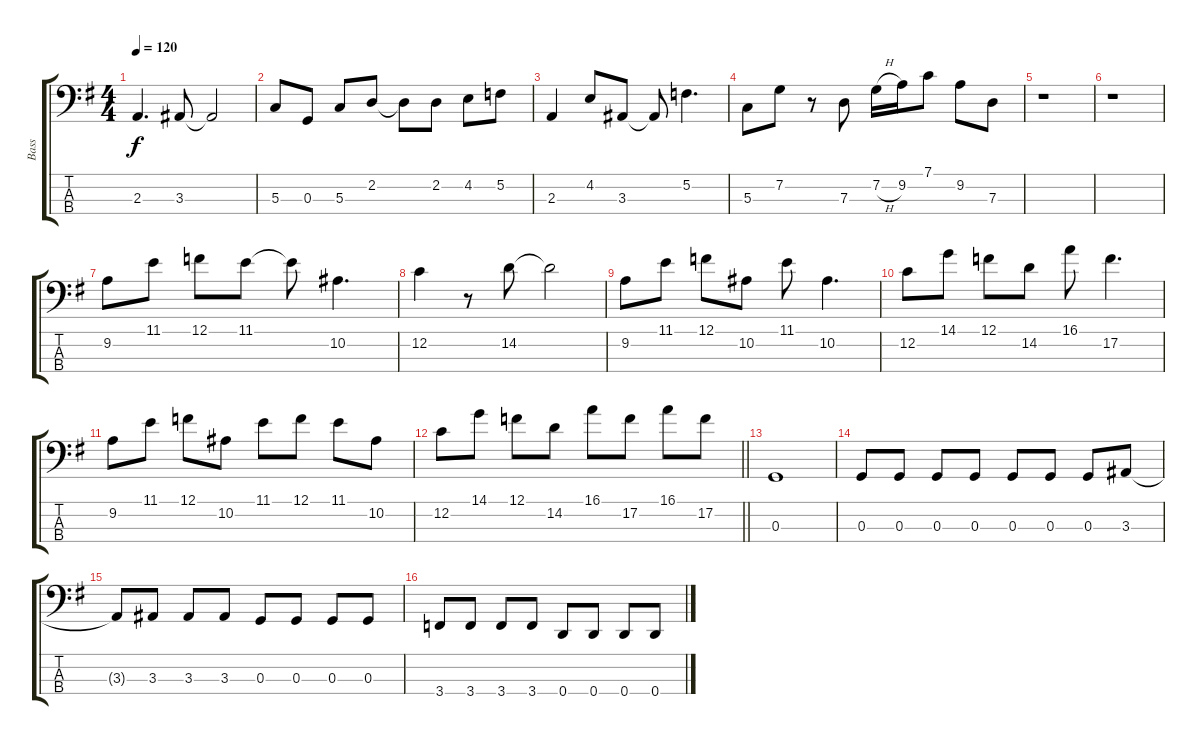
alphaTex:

\track ("Bass" "Bass") {instrument electricbasspick}
\staff {score tabs}
\tuning (F2 C2 G1 D1) {hide}
\ts (4 4)
\tempo 120
\clef f4
\ks g
2.3.4{d dy f} 3.3.8 3.3{t}.2 |
5.3.8 0.3.8 5.3.8 2.2.8 2.2{t}.8 2.2.8 4.2.8 5.2.8 |
2.3.4 4.2.8 3.3.8 3.3{t}.8 5.2.4{d} |
5.3.8 7.2.8 r.8 7.3.8 7.2{h}.16 9.2.16 7.1.8 9.2.8 7.3.8 |
r.1 |
r.1 |
9.2.8 11.1.8 12.1.8 11.1.8 11.1{t}.8 10.2.4{d} |
12.2.4 r.8 14.2.8 14.2{t}.2 |
9.2.8 11.1.8 12.1.8 10.2.8 11.1.8 10.2.4{d} |
12.2.8 14.1.8 12.1.8 14.2.8 16.1.8 17.2.4{d} |
9.2.8 11.1.8 12.1.8 10.2.8 11.1.8 12.1.8 11.1.8 10.2.8 |
\barLineRight lightlight
12.2.8 14.1.8 12.1.8 14.2.8 16.1.8 17.2.8 16.1.8 17.2.8 |
\section ("" " ")
0.3.1 |
0.3.8 0.3.8 0.3.8 0.3.8 0.3.8 0.3.8 0.3.8 3.3.8 |
3.3{t}.8 3.3.8 3.3.8 3.3.8 0.3.8 0.3.8 0.3.8 0.3.8 |
3.4.8 3.4.8 3.4.8 3.4.8 0.4.8 0.4.8 0.4.8 0.4.8
